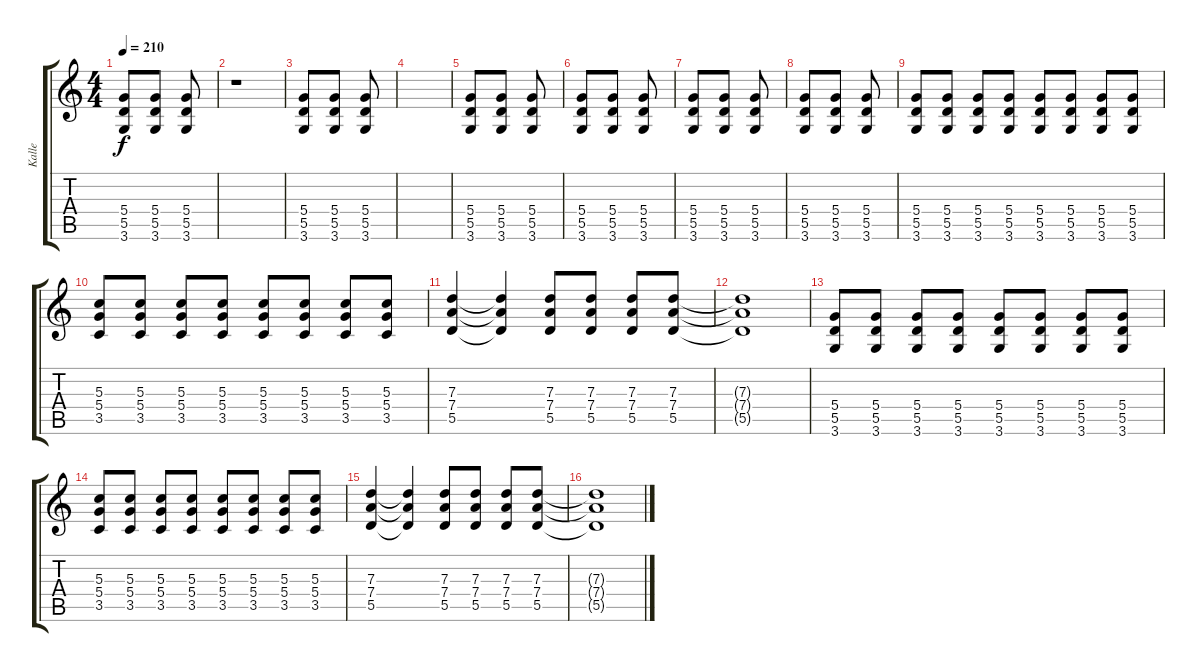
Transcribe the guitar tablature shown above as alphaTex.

\track ("Kalle" "Kalle") {instrument distortionguitar}
\staff {score tabs}
\tuning (E4 B3 G3 D3 A2 E2) {hide}
\ts (4 4)
\tempo 210
\clef g2
\ks c
(5.4 5.5 3.6).8{dy f instrument distortionguitar} (5.4 5.5 3.6).8 (5.4 5.5 3.6).8 |
r.1 |
(5.4 5.5 3.6).8 (5.4 5.5 3.6).8 (5.4 5.5 3.6).8 |
|
(5.4 5.5 3.6).8 (5.4 5.5 3.6).8 (5.4 5.5 3.6).8 |
(5.4 5.5 3.6).8 (5.4 5.5 3.6).8 (5.4 5.5 3.6).8 |
(5.4 5.5 3.6).8 (5.4 5.5 3.6).8 (5.4 5.5 3.6).8 |
(5.4 5.5 3.6).8 (5.4 5.5 3.6).8 (5.4 5.5 3.6).8 |
(5.4 5.5 3.6).8 (5.4 5.5 3.6).8 (5.4 5.5 3.6).8 (5.4 5.5 3.6).8 (5.4 5.5 3.6).8 (5.4 5.5 3.6).8 (5.4 5.5 3.6).8 (5.4 5.5 3.6).8 |
(5.3 5.4 3.5).8 (5.3 5.4 3.5).8 (5.3 5.4 3.5).8 (5.3 5.4 3.5).8 (5.3 5.4 3.5).8 (5.3 5.4 3.5).8 (5.3 5.4 3.5).8 (5.3 5.4 3.5).8 |
(7.3 7.4 5.5).4 (7.3{t} 7.4{t} 5.5{t}).4 (7.3 7.4 5.5).8 (7.3 7.4 5.5).8 (7.3 7.4 5.5).8 (7.3 7.4 5.5).8 |
(7.3{t} 7.4{t} 5.5{t}).1 |
(5.4 5.5 3.6).8 (5.4 5.5 3.6).8 (5.4 5.5 3.6).8 (5.4 5.5 3.6).8 (5.4 5.5 3.6).8 (5.4 5.5 3.6).8 (5.4 5.5 3.6).8 (5.4 5.5 3.6).8 |
(5.3 5.4 3.5).8 (5.3 5.4 3.5).8 (5.3 5.4 3.5).8 (5.3 5.4 3.5).8 (5.3 5.4 3.5).8 (5.3 5.4 3.5).8 (5.3 5.4 3.5).8 (5.3 5.4 3.5).8 |
(7.3 7.4 5.5).4 (7.3{t} 7.4{t} 5.5{t}).4 (7.3 7.4 5.5).8 (7.3 7.4 5.5).8 (7.3 7.4 5.5).8 (7.3 7.4 5.5).8 |
(7.3{t} 7.4{t} 5.5{t}).1
